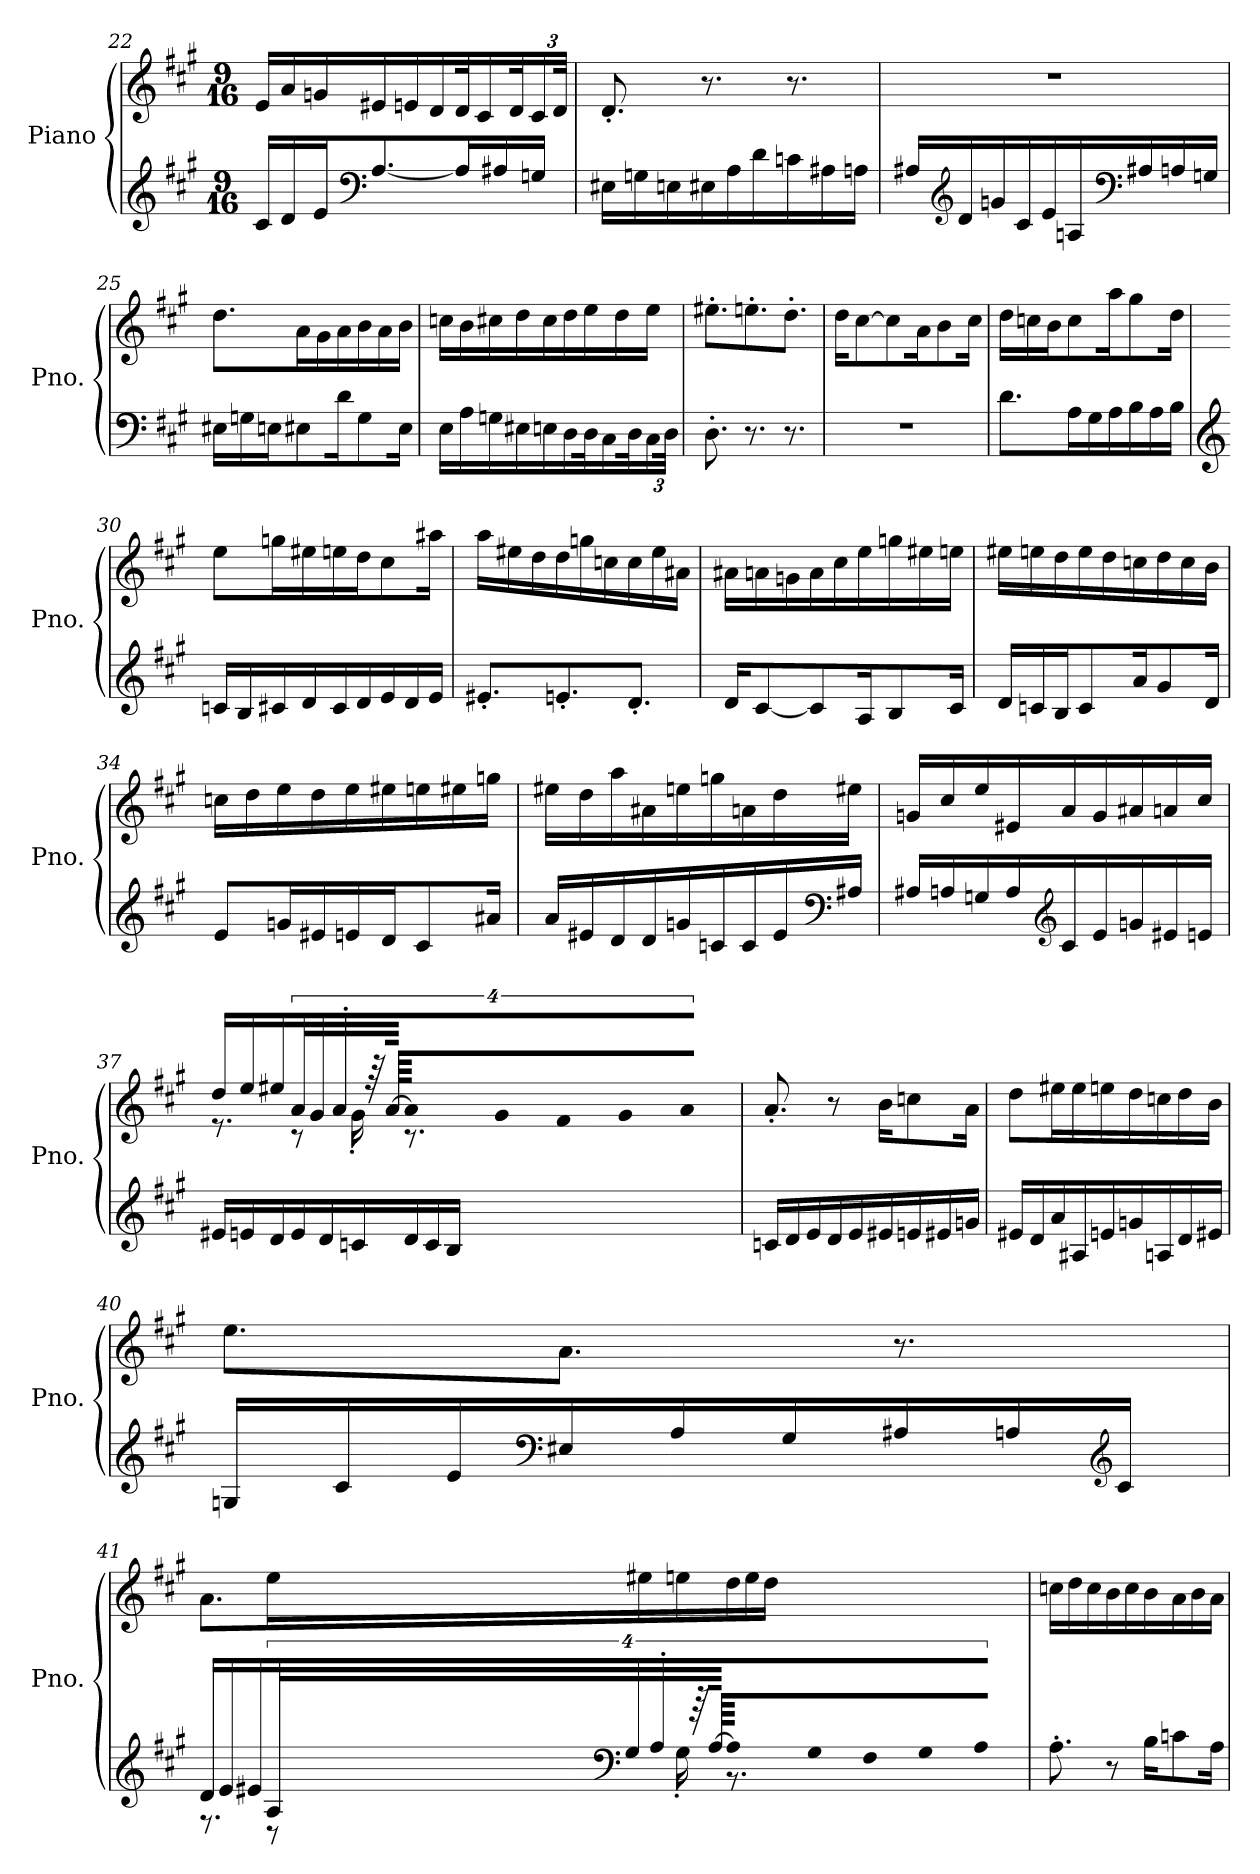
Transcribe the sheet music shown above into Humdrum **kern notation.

**kern	**kern
*part1	*part1
*staff2	*staff1
*I"Piano	*
*I'Pno.	*
!!LO:LB:g=z
*clefG2	*clefG2
*k[f#c#g#]	*k[f#c#g#]
*M9/16	*M9/16
=22	=22
16c#/LL	16e/LL
16d/	16a/
16e/J	16gn/
*clefF4	*
[8.A/	16e#X/
.	16en/
.	16d/
16A/L]	32d/K
.	16c#/
16A#X/	.
.	32d/K
*	*Xbrackettup
16Gn/JJ	24c#/
.	48d/JJk
=23	=23
16E#X\LL	8.d'/
16Gn\	.
16En\	.
16E#X\	8.r
16A\	.
16d\	.
16cn\	8.r
16A#X\	.
16An\JJ	.
=24	=24
16A#X/LL	16%9r
*clefG2	*
16d/	.
16gn/	.
16c#/	.
16e/	.
16An/	.
*clefF4	*
16A#X/	.
16An/	.
16Gn/JJ	.
!!LO:LB:g=z
=25	=25
16E#X\LL	8.dd\L
16Gn\	.
16En\J	.
8E#X\	16a\L
.	16g#\
16d\K	16a\
8G\	16b\
.	16a\
16E#\Jk	16b\JJ
=26	=26
16E\LL	16ccn\LL
16A\	16b\
16Gn\	16cc#X\
16E#X\	16dd\
16En\	16cc#\
16D\	16dd\
32D\K	16ee\
16C#\	.
.	16dd\
32D\K	.
*Xbrackettup	*
24C#\	16ee\JJ
48D\JJk	.
=27	=27
8.D'\	8.ee#X'\L
8.r	8.een'\
8.r	8.dd'\J
=28	=28
16%9r	16dd\KL
.	[8cc#\
.	8cc#\]
.	16a\K
.	8b\
.	16cc#\Jk
!!LO:LB:g=z
=29	=29
8.d\L	16dd\LL
.	16ccn\
.	16b\J
16A\L	8cc\
16G#\	.
16A\	16aa\K
16B\	8gg#\
16A\	.
16B\JJ	16dd\Jk
=30	=30
*clefG2	*
16cn/LL	8ee\L
16B/	.
16c#X/	16ggn\L
16d/	16ee#X\
16c#/	16een\
16d/	16dd\J
16e/	8cc#\
16d/	.
16e/JJ	16aa#X\Jk
=31	=31
8.e#X'/L	16aa\LL
.	16ee#X\
.	16dd\
8.en'/	16dd\
.	16ggn\
.	16ccn\
8.d'/J	16cc\
.	16ee#\
.	16a#X\JJ
!!LO:LB:g=z
=32	=32
16d/KL	16a#X\LL
[8c#/	16an\
.	16gn\
8c#/]	16a\
.	16cc#\
16A/K	16ee\
8B/	16ggn\
.	16ee#X\
16c#/Jk	16een\JJ
=33	=33
16d/LL	16ee#X\LL
16cn/	16een\
16B/J	16dd\
8c/	16ee\
.	16dd\
16a/K	16ccn\
8g#/	16dd\
.	16cc\
16d/Jk	16b\JJ
=34	=34
8e/L	16ccn\LL
.	16dd\
16gn/L	16ee\
16e#X/	16dd\
16en/	16ee\
16d/J	16ee#X\
8c#/	16een\
.	16ee#X\
16a#X/Jk	16ggn\JJ
!!LO:LB:g=z
=35	=35
16a/LL	16ee#X\LL
16e#X/	16dd\
16d/	16aa\
16d/	16a#X\
16gn/	16een\
16cn/	16ggn\
16c/	16an\
16e#/	16dd\
*clefF4	*
16A#X/JJ	16ee#X\JJ
=36	=36
16A#X/LL	16gn/LL
16An/	16cc#/
16Gn/	16ee/
16A/	16e#X/
*clefG2	*
16c#/	16a/
16e/	16g/
16gn/	16a#X/
16e#X/	16an/
16en/JJ	16cc#/JJ
!!LO:PB:g=z
=37	=37
*	*^
16e#X/LL	16dd/LL	8.r
16en/	16ee/	.
16d/	16ee#X/	.
*	*brackettup	*
16e/	64%3a/	8r
.	64%3g#/	.
16d/	.	.
.	64%3a'/JJ	.
16cn/	.	16g#'\
.	128%3r	.
.	[128%3a/LLL	.
16d/	32a/]	8.r
.	32g#/	.
16c/	32f#/J	.
.	16g#/	.
16B/JJ	.	.
.	32a/JJk	.
*	*v	*v
=38	=38
16cn/LL	8.a'/
16d/	.
16e/	.
16d/	8r
16e/	.
16e#X/	16b\KL
16en/	8ccn\
16e#X/	.
16gn/JJ	16a\Jk
=39	=39
16e#X/LL	8dd\L
16d/	.
16a/	16ee#X\L
16A#X/	16ee#\
16en/	16een\
16gn/	16dd\
16An/	16ccn\
16d/	16dd\
16e#X/JJ	16b\JJ
!!LO:LB:g=z
=40	=40
16Gn/LL	8.ee\L
16c#/	.
16e/	.
*clefF4	*
16E#X/	8.a\J
16A/	.
16G/	.
16A#X/	8.r
16An/	.
*clefG2	*
16c#/JJ	.
=41	=41
*^	*
16d/LL	8.r	8.a\L
16e/	.	.
16e#X/	.	.
*brackettup	*	*
64%3A/	8r	16ee\L
*clefF4	*	*
64%3G#/	.	.
.	.	16ee#X\
64%3A'/JJ	.	.
.	16G#'\	16een\
128%3r	.	.
[128%3A/LLL	.	.
32A/]	8.r	16dd\
32G#/	.	.
32F#/J	.	16ee\
16G#/	.	.
.	.	16dd\JJ
32A/JJk	.	.
*v	*v	*
=42	=42
8.A'\	16ccn\LL
.	16dd\
.	16cc\
8r	16b\
.	16cc\
16B\KL	16b\
8cn\	16a\
.	16b\
16A\Jk	16a\JJ
=	=
*-	*-
